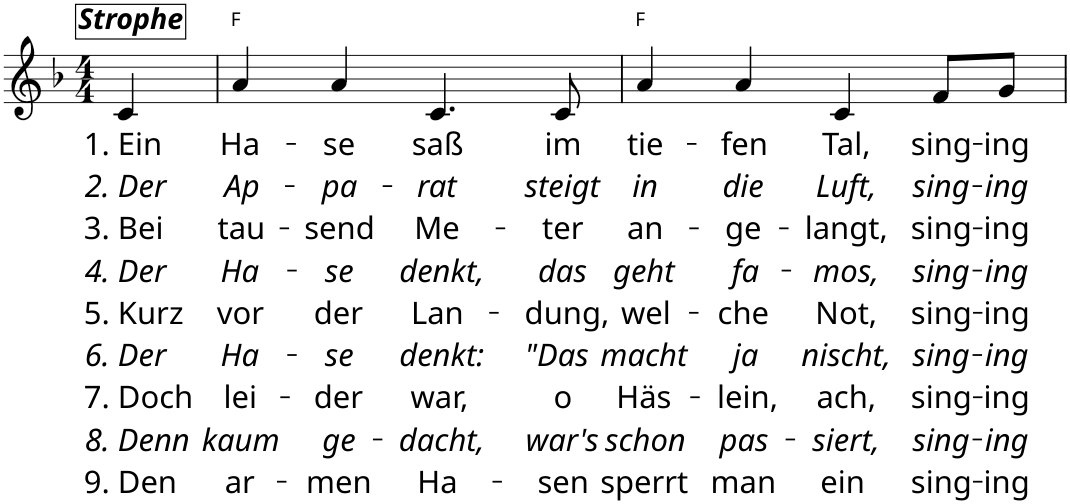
**kern	**text	**text	**text	**text	**text	**text	**text	**text	**text	**harte
*part1	*part1	*part1	*part1	*part1	*part1	*part1	*part1	*part1	*part1	*part1
*staff1	*staff1	*staff1	*staff1	*staff1	*staff1	*staff1	*staff1	*staff1	*staff1	*
*I"Stimme	*	*	*	*	*	*	*	*	*	*
*I'St.	*	*	*	*	*	*	*	*	*	*
*clefG2	*	*	*	*	*	*	*	*	*	*
*k[b-]	*	*	*	*	*	*	*	*	*	*
*M4/4	*	*	*	*	*	*	*	*	*	*
=1	=1	=1	=1	=1	=1	=1	=1	=1	=1	=1
!LO:TX:a:Bi:t=Strophe	!	!	!	!	!	!	!	!	!	!
!	!LO:LY:b	!LO:LY:b	!LO:LY:b	!LO:LY:b	!LO:LY:b	!LO:LY:b	!LO:LY:b	!LO:LY:b	!LO:LY:b	!
4c/	1. Ein	2. Der	3. Bei	4. Der	5. Kurz	6. Der	7. Doch	8. Denn	9. Den	.
=2	=2	=2	=2	=2	=2	=2	=2	=2	=2	=2
!	!LO:LY:b	!LO:LY:b	!LO:LY:b	!LO:LY:b	!LO:LY:b	!LO:LY:b	!LO:LY:b	!LO:LY:b	!LO:LY:b	!
4a/	Ha-	Ap-	tau-	Ha-	vor	Ha-	lei-	kaum	ar-	F:maj
!	!LO:LY:b	!LO:LY:b	!LO:LY:b	!LO:LY:b	!LO:LY:b	!LO:LY:b	!LO:LY:b	!LO:LY:b	!LO:LY:b	!
4a/	-se	-pa-	-send	-se	der	-se	-der	ge-	-men	.
!	!LO:LY:b	!LO:LY:b	!LO:LY:b	!LO:LY:b	!LO:LY:b	!LO:LY:b	!LO:LY:b	!LO:LY:b	!LO:LY:b	!
4.c/	saß	-rat	Me-	denkt,	Lan-	denkt:	war,	-dacht,	Ha-	.
!	!LO:LY:b	!LO:LY:b	!LO:LY:b	!LO:LY:b	!LO:LY:b	!LO:LY:b	!LO:LY:b	!LO:LY:b	!LO:LY:b	!
8c/	im	steigt	-ter	das	-dung,	"Das	o	war's	-sen	.
=3	=3	=3	=3	=3	=3	=3	=3	=3	=3	=3
!	!LO:LY:b	!LO:LY:b	!LO:LY:b	!LO:LY:b	!LO:LY:b	!LO:LY:b	!LO:LY:b	!LO:LY:b	!LO:LY:b	!
4a/	tie-	in	an-	geht	wel-	macht	Häs-	schon	sperrt	F:maj
!	!LO:LY:b	!LO:LY:b	!LO:LY:b	!LO:LY:b	!LO:LY:b	!LO:LY:b	!LO:LY:b	!LO:LY:b	!LO:LY:b	!
4a/	-fen	die	-ge-	fa-	-che	ja	-lein,	pas-	man	.
!	!LO:LY:b	!LO:LY:b	!LO:LY:b	!LO:LY:b	!LO:LY:b	!LO:LY:b	!LO:LY:b	!LO:LY:b	!LO:LY:b	!
4c/	Tal,	Luft,	-langt,	-mos,	Not,	nischt,	ach,	-siert,	ein	.
!	!LO:LY:b	!LO:LY:b	!LO:LY:b	!LO:LY:b	!LO:LY:b	!LO:LY:b	!LO:LY:b	!LO:LY:b	!LO:LY:b	!
8f/L	sing-	sing-	sing-	sing-	sing-	sing-	sing-	sing-	sing-	.
!	!LO:LY:b	!LO:LY:b	!LO:LY:b	!LO:LY:b	!LO:LY:b	!LO:LY:b	!LO:LY:b	!LO:LY:b	!LO:LY:b	!
8g/J	-ing	-ing	-ing	-ing	-ing	-ing	-ing	-ing	-ing	.
=	=	=	=	=	=	=	=	=	=	=
*-	*-	*-	*-	*-	*-	*-	*-	*-	*-	*-
